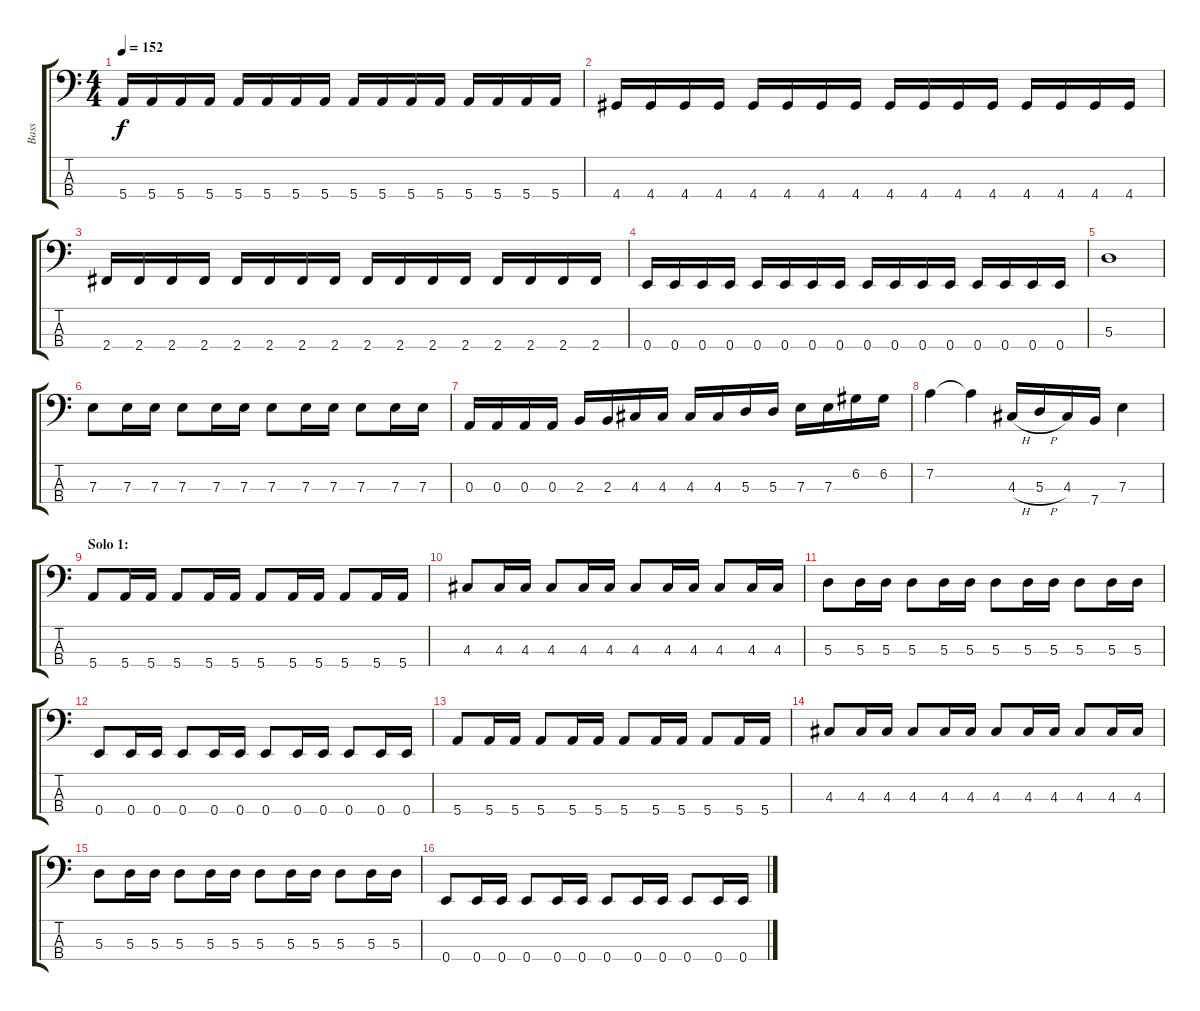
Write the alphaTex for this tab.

\track ("Bass" "Bass") {instrument slapbass2}
\staff {score tabs}
\tuning (G2 D2 A1 E1) {hide}
\ts (4 4)
\tempo 152
\clef f4
\ks c
5.4.16{dy f} 5.4.16 5.4.16 5.4.16 5.4.16 5.4.16 5.4.16 5.4.16 5.4.16 5.4.16 5.4.16 5.4.16 5.4.16 5.4.16 5.4.16 5.4.16 |
4.4.16 4.4.16 4.4.16 4.4.16 4.4.16 4.4.16 4.4.16 4.4.16 4.4.16 4.4.16 4.4.16 4.4.16 4.4.16 4.4.16 4.4.16 4.4.16 |
2.4.16 2.4.16 2.4.16 2.4.16 2.4.16 2.4.16 2.4.16 2.4.16 2.4.16 2.4.16 2.4.16 2.4.16 2.4.16 2.4.16 2.4.16 2.4.16 |
0.4.16 0.4.16 0.4.16 0.4.16 0.4.16 0.4.16 0.4.16 0.4.16 0.4.16 0.4.16 0.4.16 0.4.16 0.4.16 0.4.16 0.4.16 0.4.16 |
5.3.1 |
7.3.8 7.3.16 7.3.16 7.3.8 7.3.16 7.3.16 7.3.8 7.3.16 7.3.16 7.3.8 7.3.16 7.3.16 |
0.3.16 0.3.16 0.3.16 0.3.16 2.3.16 2.3.16 4.3.16 4.3.16 4.3.16 4.3.16 5.3.16 5.3.16 7.3.16 7.3.16 6.2.16 6.2.16 |
7.2.4 7.2{t}.4 4.3{h}.16 5.3{h}.16 4.3.16 7.4.16 7.3.4 |
\section ("" "Solo 1:")
5.4.8 5.4.16 5.4.16 5.4.8 5.4.16 5.4.16 5.4.8 5.4.16 5.4.16 5.4.8 5.4.16 5.4.16 |
4.3.8 4.3.16 4.3.16 4.3.8 4.3.16 4.3.16 4.3.8 4.3.16 4.3.16 4.3.8 4.3.16 4.3.16 |
5.3.8 5.3.16 5.3.16 5.3.8 5.3.16 5.3.16 5.3.8 5.3.16 5.3.16 5.3.8 5.3.16 5.3.16 |
0.4.8 0.4.16 0.4.16 0.4.8 0.4.16 0.4.16 0.4.8 0.4.16 0.4.16 0.4.8 0.4.16 0.4.16 |
5.4.8 5.4.16 5.4.16 5.4.8 5.4.16 5.4.16 5.4.8 5.4.16 5.4.16 5.4.8 5.4.16 5.4.16 |
4.3.8 4.3.16 4.3.16 4.3.8 4.3.16 4.3.16 4.3.8 4.3.16 4.3.16 4.3.8 4.3.16 4.3.16 |
5.3.8 5.3.16 5.3.16 5.3.8 5.3.16 5.3.16 5.3.8 5.3.16 5.3.16 5.3.8 5.3.16 5.3.16 |
0.4.8 0.4.16 0.4.16 0.4.8 0.4.16 0.4.16 0.4.8 0.4.16 0.4.16 0.4.8 0.4.16 0.4.16
